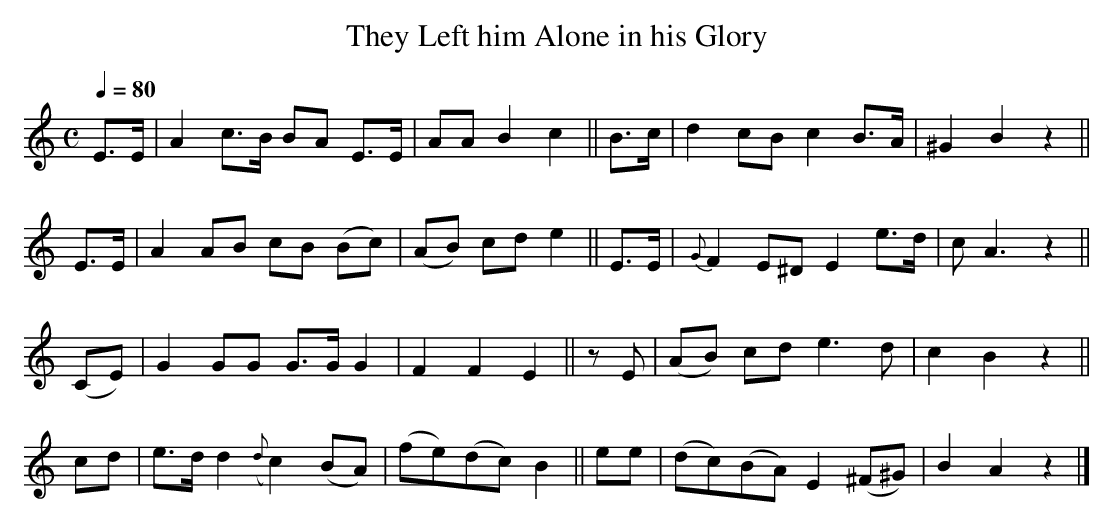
X:1
T:They Left him Alone in his Glory
M:C
L:1/8
Q:1/4=80
K:A Minor
 E>E|A2  c>B    BA   E>E| AA  B2  c2||B>c|   d2  cB  c2   B>A |^G2 B2 z2||
 E>E|A2  AB     cB  (Bc)|(AB) cd  e2||E>E|{G}F2  E^D E2   e>d | c A3  z2||
(CE)|G2  GG     G>G  G2 | F2  F2  E2||zE |  (AB) cd  e3     d | c2 B2 z2||
 cd |e>d d2 ({d}c2) (BA)|(fe)(dc) B2||ee |  (dc)(BA) E2 (^F^G)| B2 A2 z2|]
